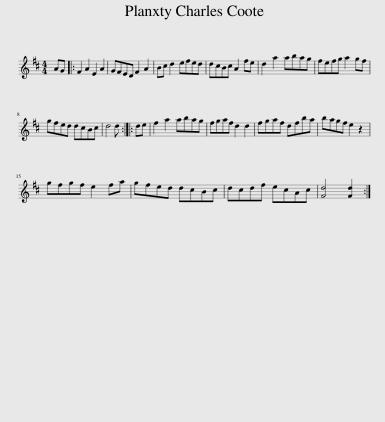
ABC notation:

X:1
L:1/8
M:4/4
I:linebreak $
K:D
V:1 treble
V:1
 AG |: F2 A2 E2 A2 | GFED F2 A2 | Bc d2 efed | dcBc A2 fe | %5
 d2 a2 abag | fefg a2 gf |$ gfed dcBc | d4 d :: de | %10
 f2 a2 abag | fgaf d2 d2 | fgaf dfba | bagf e2 z2 |$ gfgf e2 fa | %15
 gfed dcBc | dcdf ecAc | [Fd]4 [Fd]2 :| %18
